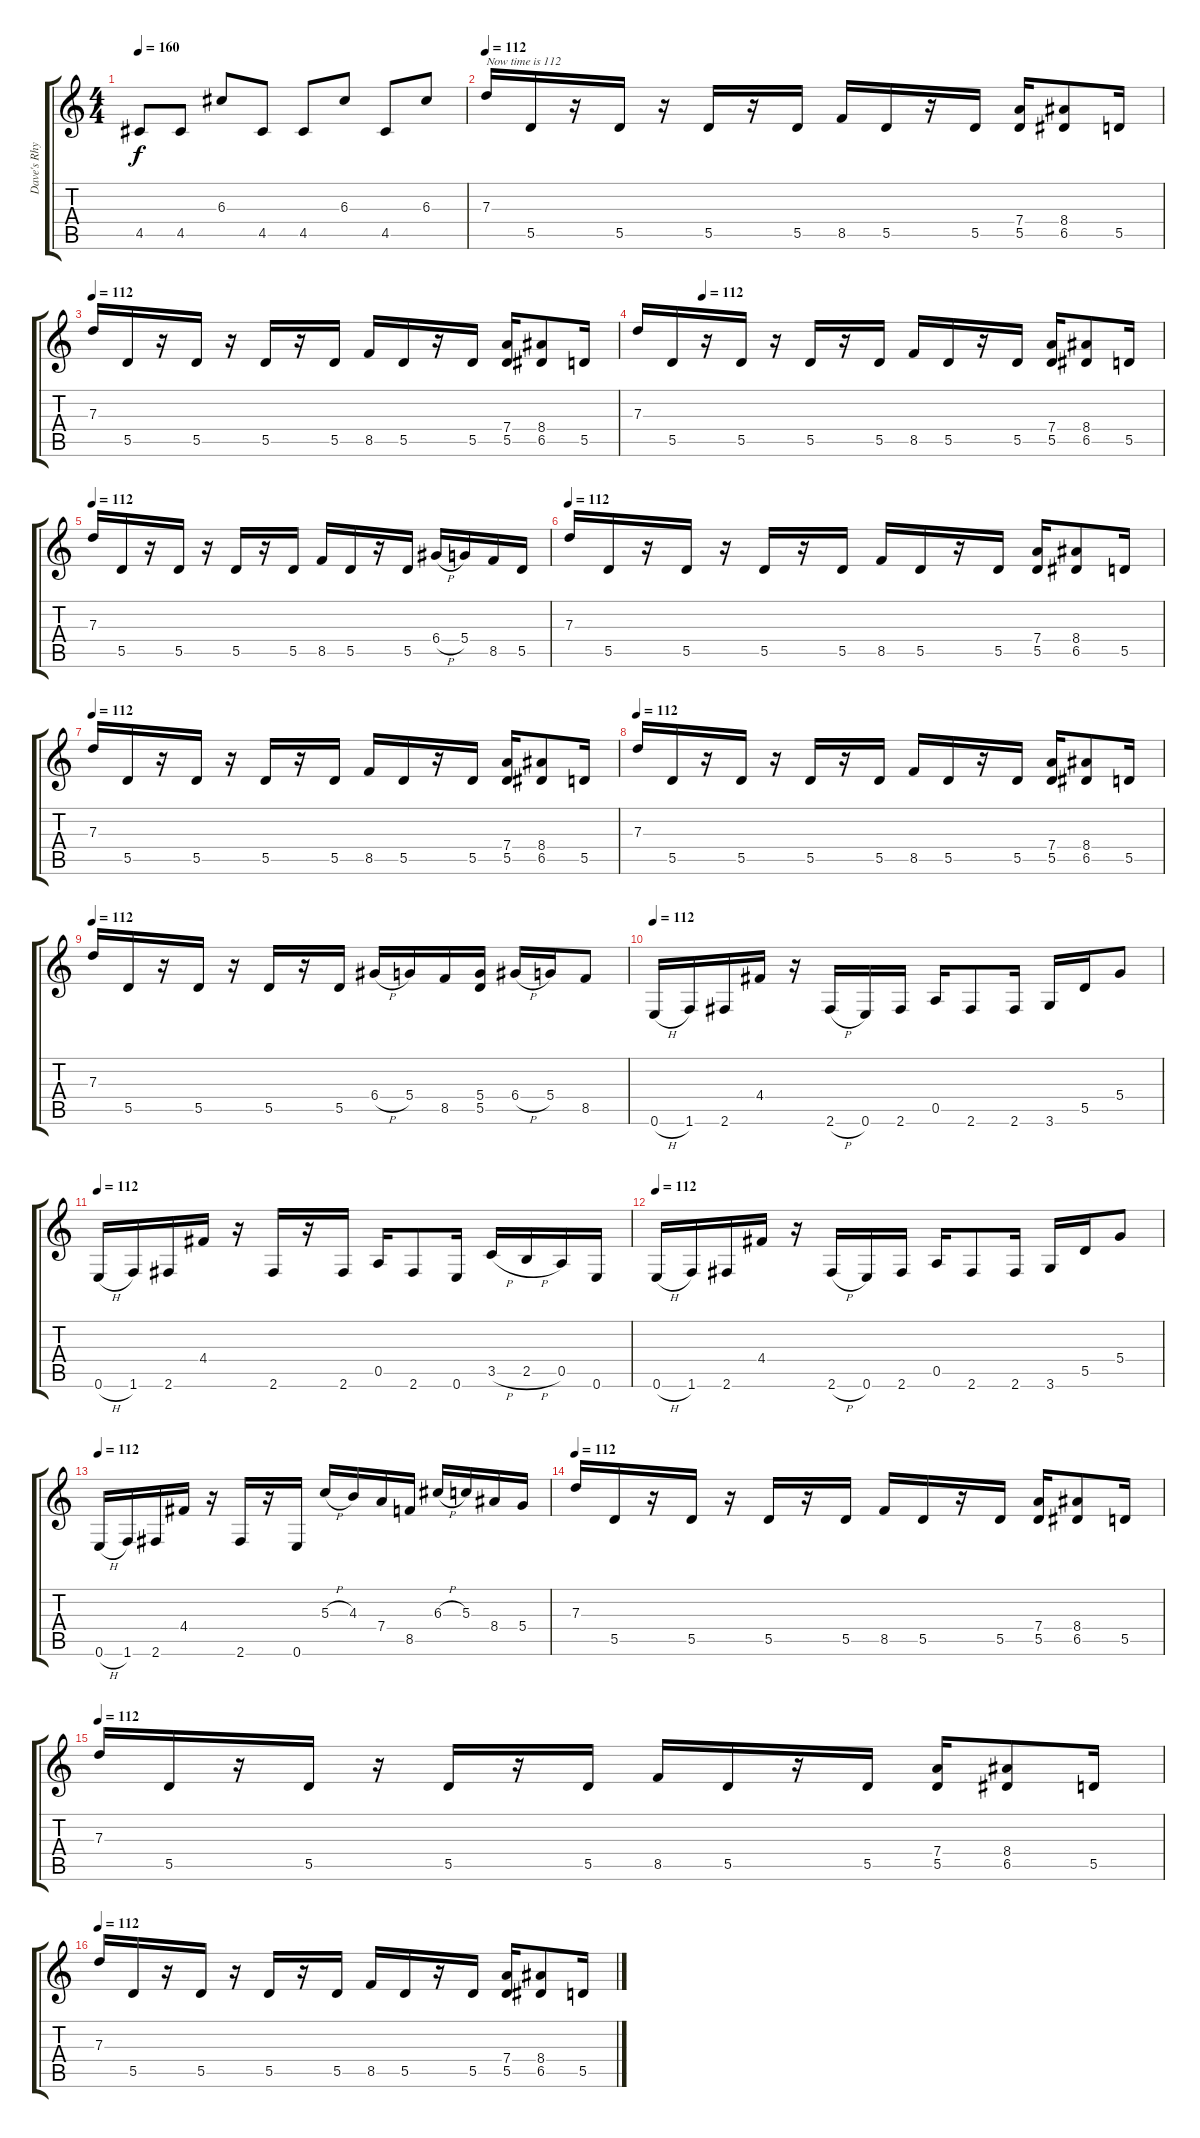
\track ("Dave's Rhythm" "Dave's Rhy") {instrument distortionguitar}
\staff {score tabs}
\tuning (E4 B3 G3 D3 A2 E2) {hide}
\ts (4 4)
\tempo 160
\clef g2
\ks c
4.5.8{dy f} 4.5.8 6.3.8 4.5.8 4.5.8 6.3.8 4.5.8 6.3.8 |
\tempo 112
7.3.16{txt "Now time is 112"} 5.5.16 r.16 5.5.16 r.16 5.5.16 r.16 5.5.16 8.5.16 5.5.16 r.16 5.5.16 (7.4 5.5).16 (8.4 6.5).8 5.5.16 |
\tempo 112
7.3.16 5.5.16 r.16 5.5.16 r.16 5.5.16 r.16 5.5.16 8.5.16 5.5.16 r.16 5.5.16 (7.4 5.5).16 (8.4 6.5).8 5.5.16 |
\tempo (112 0.125)
7.3.16 5.5.16 r.16 5.5.16 r.16 5.5.16 r.16 5.5.16 8.5.16 5.5.16 r.16 5.5.16 (7.4 5.5).16 (8.4 6.5).8 5.5.16 |
\tempo 112
7.3.16 5.5.16 r.16 5.5.16 r.16 5.5.16 r.16 5.5.16 8.5.16 5.5.16 r.16 5.5.16 6.4{h}.16 5.4.16 8.5.16 5.5.16 |
\tempo 112
7.3.16 5.5.16 r.16 5.5.16 r.16 5.5.16 r.16 5.5.16 8.5.16 5.5.16 r.16 5.5.16 (7.4 5.5).16 (8.4 6.5).8 5.5.16 |
\tempo 112
7.3.16 5.5.16 r.16 5.5.16 r.16 5.5.16 r.16 5.5.16 8.5.16 5.5.16 r.16 5.5.16 (7.4 5.5).16 (8.4 6.5).8 5.5.16 |
\tempo 112
7.3.16 5.5.16 r.16 5.5.16 r.16 5.5.16 r.16 5.5.16 8.5.16 5.5.16 r.16 5.5.16 (7.4 5.5).16 (8.4 6.5).8 5.5.16 |
\tempo 112
7.3.16 5.5.16 r.16 5.5.16 r.16 5.5.16 r.16 5.5.16 6.4{h}.16 5.4.16 8.5.16 (5.4 5.5).16 6.4{h}.16 5.4.16 8.5.8 |
\tempo 112
0.6{h}.16 1.6.16 2.6.16 4.4.16 r.16 2.6{h}.16 0.6.16 2.6.16 0.5.16 2.6.8 2.6.16 3.6.16 5.5.16 5.4.8 |
\tempo 112
0.6{h}.16 1.6.16 2.6.16 4.4.16 r.16 2.6.16 r.16 2.6.16 0.5.16 2.6.8 0.6.16 3.5{h}.16 2.5{h}.16 0.5.16 0.6.16 |
\tempo 112
0.6{h}.16 1.6.16 2.6.16 4.4.16 r.16 2.6{h}.16 0.6.16 2.6.16 0.5.16 2.6.8 2.6.16 3.6.16 5.5.16 5.4.8 |
\tempo 112
0.6{h}.16 1.6.16 2.6.16 4.4.16 r.16 2.6.16 r.16 0.6.16 5.3{h}.16 4.3.16 7.4.16 8.5.16 6.3{h}.16 5.3.16 8.4.16 5.4.16 |
\tempo 112
7.3.16 5.5.16 r.16 5.5.16 r.16 5.5.16 r.16 5.5.16 8.5.16 5.5.16 r.16 5.5.16 (7.4 5.5).16 (8.4 6.5).8 5.5.16 |
\tempo 112
7.3.16 5.5.16 r.16 5.5.16 r.16 5.5.16 r.16 5.5.16 8.5.16 5.5.16 r.16 5.5.16 (7.4 5.5).16 (8.4 6.5).8 5.5.16 |
\tempo 112
7.3.16 5.5.16 r.16 5.5.16 r.16 5.5.16 r.16 5.5.16 8.5.16 5.5.16 r.16 5.5.16 (7.4 5.5).16 (8.4 6.5).8 5.5.16
